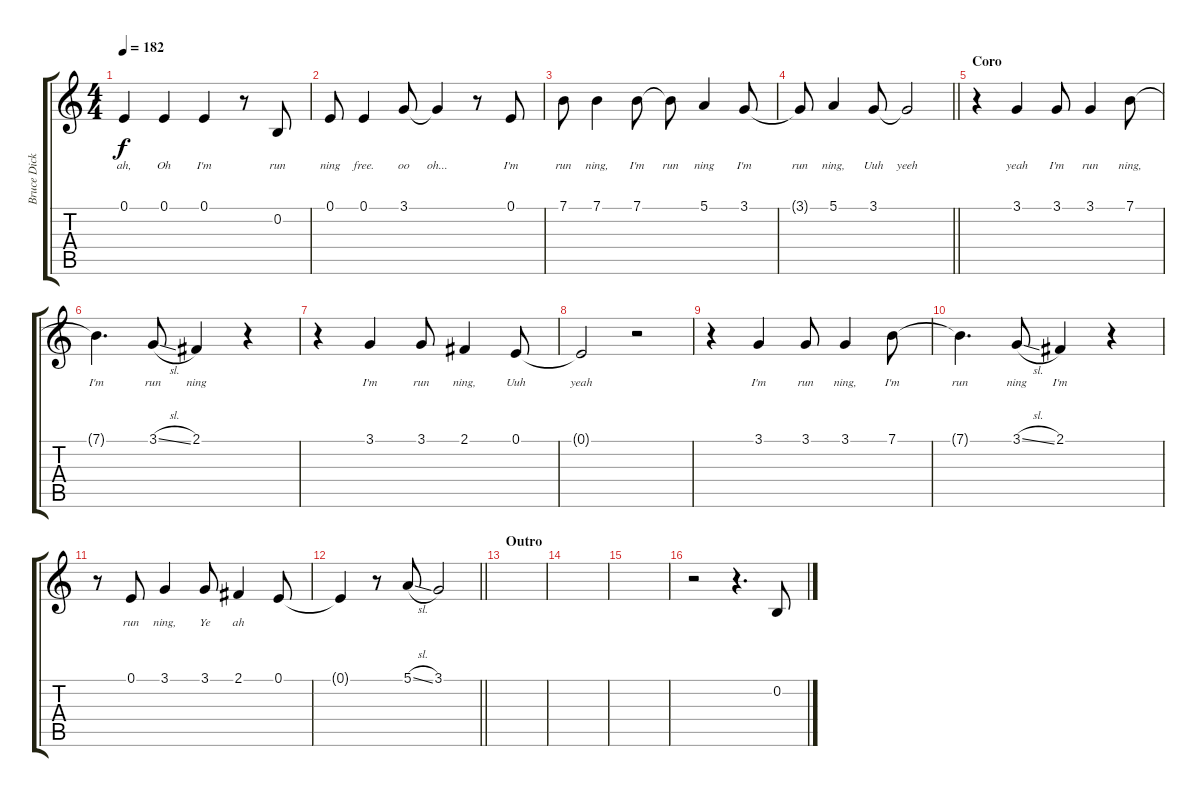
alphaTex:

\track ("Bruce Dickinson" "Bruce Dick") {instrument lead2sawtooth}
\staff {score tabs}
\tuning (E4 B3 G3 D3 A2 E2) {hide}
\ts (4 4)
\tempo 182
\clef g2
\ks c
0.1.4{lyrics (0 "ah,") lyrics (1 "") lyrics (2 "") lyrics (3 "") lyrics (4 "") dy f} 0.1.4{lyrics (0 "Oh") lyrics (1 "") lyrics (2 "") lyrics (3 "") lyrics (4 "")} 0.1.4{lyrics (0 "I'm") lyrics (1 "") lyrics (2 "") lyrics (3 "") lyrics (4 "")} r.8 0.2.8{lyrics (0 "run") lyrics (1 "") lyrics (2 "") lyrics (3 "") lyrics (4 "")} |
0.1.8{lyrics (0 "ning") lyrics (1 "") lyrics (2 "") lyrics (3 "") lyrics (4 "")} 0.1.4{lyrics (0 "free.") lyrics (1 "") lyrics (2 "") lyrics (3 "") lyrics (4 "")} 3.1.8{lyrics (0 "oo") lyrics (1 "") lyrics (2 "") lyrics (3 "") lyrics (4 "")} 3.1{t}.4{lyrics (0 "oh...") lyrics (1 "") lyrics (2 "") lyrics (3 "") lyrics (4 "")} r.8 0.1.8{lyrics (0 "I'm") lyrics (1 "") lyrics (2 "") lyrics (3 "") lyrics (4 "")} |
7.1.8{lyrics (0 "run") lyrics (1 "") lyrics (2 "") lyrics (3 "") lyrics (4 "")} 7.1.4{lyrics (0 "ning,") lyrics (1 "") lyrics (2 "") lyrics (3 "") lyrics (4 "")} 7.1.8{lyrics (0 "I'm") lyrics (1 "") lyrics (2 "") lyrics (3 "") lyrics (4 "")} 7.1{t}.8{lyrics (0 "run") lyrics (1 "") lyrics (2 "") lyrics (3 "") lyrics (4 "")} 5.1.4{lyrics (0 "ning") lyrics (1 "") lyrics (2 "") lyrics (3 "") lyrics (4 "")} 3.1.8{lyrics (0 "I'm") lyrics (1 "") lyrics (2 "") lyrics (3 "") lyrics (4 "")} |
\barLineRight lightlight
3.1{t}.8{lyrics (0 "run") lyrics (1 "") lyrics (2 "") lyrics (3 "") lyrics (4 "")} 5.1.4{lyrics (0 "ning,") lyrics (1 "") lyrics (2 "") lyrics (3 "") lyrics (4 "")} 3.1.8{lyrics (0 "Uuh") lyrics (1 "") lyrics (2 "") lyrics (3 "") lyrics (4 "")} 3.1{t}.2{lyrics (0 "yeeh") lyrics (1 "") lyrics (2 "") lyrics (3 "") lyrics (4 "")} |
\section ("" "Coro")
r.4 3.1.4{lyrics (0 "yeah") lyrics (1 "") lyrics (2 "") lyrics (3 "") lyrics (4 "")} 3.1.8{lyrics (0 "I'm") lyrics (1 "") lyrics (2 "") lyrics (3 "") lyrics (4 "")} 3.1.4{lyrics (0 "run") lyrics (1 "") lyrics (2 "") lyrics (3 "") lyrics (4 "")} 7.1.8{lyrics (0 "ning,") lyrics (1 "") lyrics (2 "") lyrics (3 "") lyrics (4 "")} |
7.1{t}.4{d lyrics (0 "I'm") lyrics (1 "") lyrics (2 "") lyrics (3 "") lyrics (4 "")} 3.1{sl}.8{lyrics (0 "run") lyrics (1 "") lyrics (2 "") lyrics (3 "") lyrics (4 "")} 2.1.4{lyrics (0 "ning") lyrics (1 "") lyrics (2 "") lyrics (3 "") lyrics (4 "")} r.4 |
r.4 3.1.4{lyrics (0 "I'm") lyrics (1 "") lyrics (2 "") lyrics (3 "") lyrics (4 "")} 3.1.8{lyrics (0 "run") lyrics (1 "") lyrics (2 "") lyrics (3 "") lyrics (4 "")} 2.1.4{lyrics (0 "ning,") lyrics (1 "") lyrics (2 "") lyrics (3 "") lyrics (4 "")} 0.1.8{lyrics (0 "Uuh") lyrics (1 "") lyrics (2 "") lyrics (3 "") lyrics (4 "")} |
0.1{t}.2{lyrics (0 "yeah") lyrics (1 "") lyrics (2 "") lyrics (3 "") lyrics (4 "")} r.2 |
r.4 3.1.4{lyrics (0 "I'm") lyrics (1 "") lyrics (2 "") lyrics (3 "") lyrics (4 "")} 3.1.8{lyrics (0 "run") lyrics (1 "") lyrics (2 "") lyrics (3 "") lyrics (4 "")} 3.1.4{lyrics (0 "ning,") lyrics (1 "") lyrics (2 "") lyrics (3 "") lyrics (4 "")} 7.1.8{lyrics (0 "I'm") lyrics (1 "") lyrics (2 "") lyrics (3 "") lyrics (4 "")} |
7.1{t}.4{d lyrics (0 "run") lyrics (1 "") lyrics (2 "") lyrics (3 "") lyrics (4 "")} 3.1{sl}.8{lyrics (0 "ning") lyrics (1 "") lyrics (2 "") lyrics (3 "") lyrics (4 "")} 2.1.4{lyrics (0 "I'm") lyrics (1 "") lyrics (2 "") lyrics (3 "") lyrics (4 "")} r.4 |
r.8 0.1.8{lyrics (0 "run") lyrics (1 "") lyrics (2 "") lyrics (3 "") lyrics (4 "")} 3.1.4{lyrics (0 "ning,") lyrics (1 "") lyrics (2 "") lyrics (3 "") lyrics (4 "")} 3.1.8{lyrics (0 "Ye") lyrics (1 "") lyrics (2 "") lyrics (3 "") lyrics (4 "")} 2.1.4{lyrics (0 "ah") lyrics (1 "") lyrics (2 "") lyrics (3 "") lyrics (4 "")} 0.1.8 |
\barLineRight lightlight
0.1{t}.4 r.8 5.1{sl}.8 3.1.2 |
\section ("" "Outro")
|
|
|
r.2 r.4{d} 0.2.8
